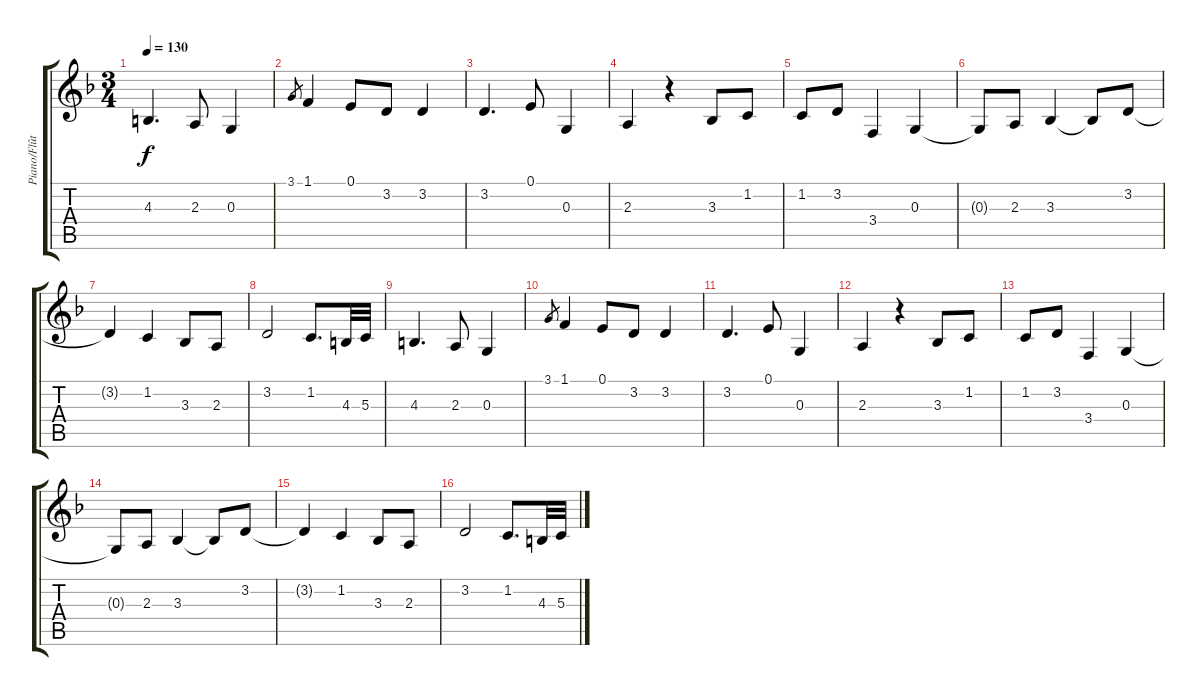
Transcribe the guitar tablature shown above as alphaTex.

\track ("Piano/Flûte à bec/Guitare" "Piano/Flût") {instrument acousticgrandpiano}
\staff {score tabs}
\tuning (E4 B3 G3 D3 A2 E2) {hide}
\ts (3 4)
\tempo 130
\clef g2
\ks dminor
4.3.4{d dy f} 2.3.8 0.3.4 |
3.1.8{gr} 1.1.4 0.1.8 3.2.8 3.2.4 |
3.2.4{d} 0.1.8 0.3.4 |
2.3.4 r.4 3.3.8 1.2.8 |
1.2.8 3.2.8 3.4.4 0.3.4 |
0.3{t}.8 2.3.8 3.3.4 3.3{t}.8 3.2.8 |
3.2{t}.4 1.2.4 3.3.8 2.3.8 |
3.2.2 1.2.8{d} 4.3.32 5.3.32 |
4.3.4{d} 2.3.8 0.3.4 |
3.1.8{gr} 1.1.4 0.1.8 3.2.8 3.2.4 |
3.2.4{d} 0.1.8 0.3.4 |
2.3.4 r.4 3.3.8 1.2.8 |
1.2.8 3.2.8 3.4.4 0.3.4 |
0.3{t}.8 2.3.8 3.3.4 3.3{t}.8 3.2.8 |
3.2{t}.4 1.2.4 3.3.8 2.3.8 |
3.2.2 1.2.8{d} 4.3.32 5.3.32
